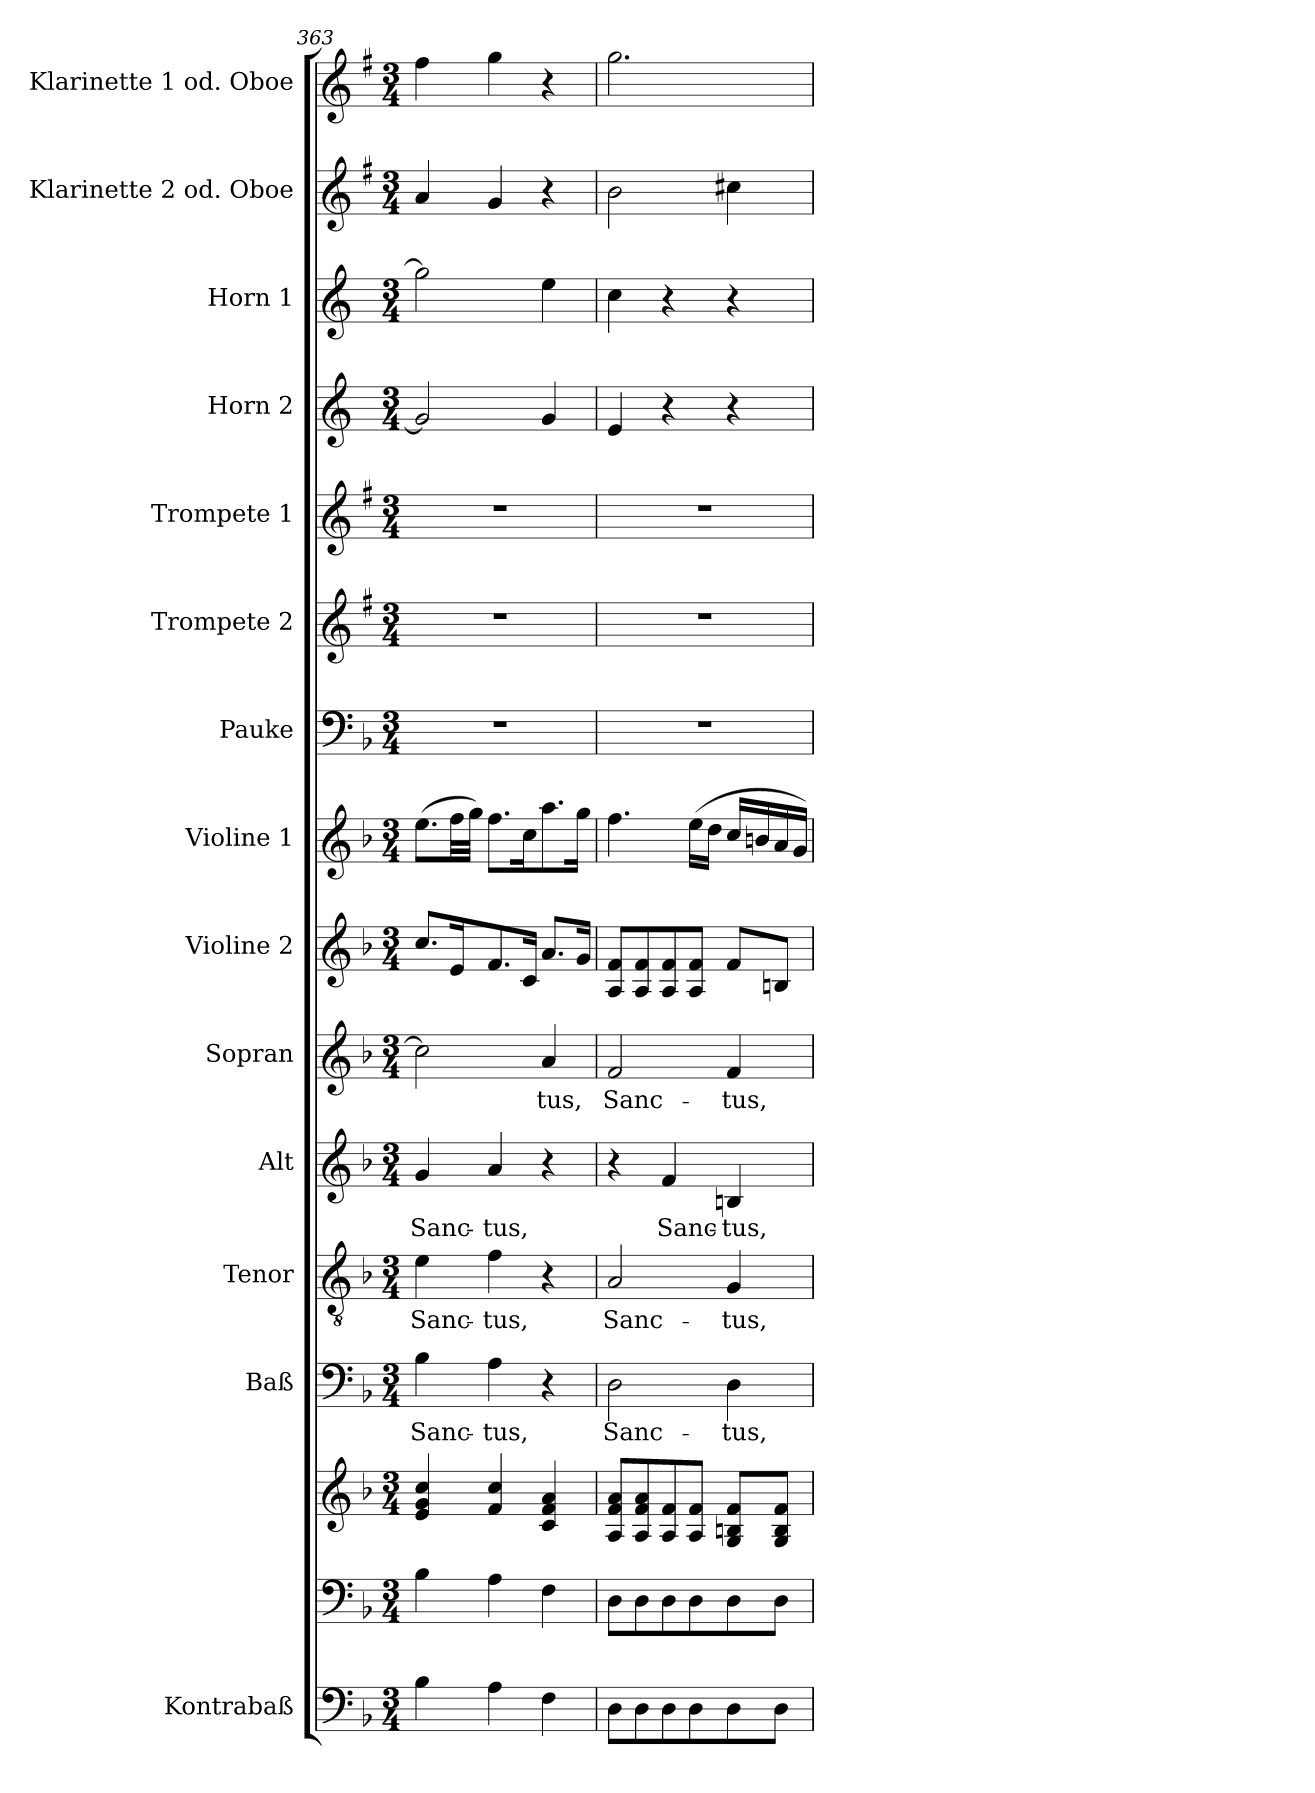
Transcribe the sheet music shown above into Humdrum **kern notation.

**kern	**kern	**kern	**kern	**text	**kern	**text	**kern	**text	**kern	**text	**kern	**kern	**kern	**kern	**kern	**kern	**kern	**kern	**kern
*part15	*part14	*part14	*part13	*part13	*part12	*part12	*part11	*part11	*part10	*part10	*part9	*part8	*part7	*part6	*part5	*part4	*part3	*part2	*part1
*staff16	*staff15	*staff14	*staff13	*staff13	*staff12	*staff12	*staff11	*staff11	*staff10	*staff10	*staff9	*staff8	*staff7	*staff6	*staff5	*staff4	*staff3	*staff2	*staff1
*I"Kontrabaß	*	*	*I"Baß	*	*I"Tenor	*	*I"Alt	*	*I"Sopran	*	*I"Violine 2	*I"Violine 1	*I"Pauke	*I"Trompete 2	*I"Trompete 1	*I"Horn 2	*I"Horn 1	*I"Klarinette 2 od. Oboe	*I"Klarinette 1 od. Oboe
*	*	*	*	*	*	*	*	*	*	*	*	*	*	*I'Tpt	*I'Tpt	*I'Hn	*I'Hn	*	*
*clefF4	*clefF4	*clefG2	*clefF4	*	*clefGv2	*	*clefG2	*	*clefG2	*	*clefG2	*clefG2	*clefF4	*clefG2	*clefG2	*clefG2	*clefG2	*clefG2	*clefG2
*ITrd7c12	*	*	*	*	*	*	*	*	*	*	*	*	*	*ITrd1c2	*ITrd1c2	*ITrd4c7	*ITrd4c7	*ITrd1c2	*ITrd1c2
*k[b-]	*k[b-]	*k[b-]	*k[b-]	*	*k[b-]	*	*k[b-]	*	*k[b-]	*	*k[b-]	*k[b-]	*k[b-]	*k[b-]	*k[b-]	*k[b-]	*k[b-]	*k[b-]	*k[b-]
*F:	*F:	*F:	*F:	*	*F:	*	*F:	*	*F:	*	*F:	*F:	*F:	*F:	*F:	*F:	*F:	*F:	*F:
*M3/4	*M3/4	*M3/4	*M3/4	*	*M3/4	*	*M3/4	*	*M3/4	*	*M3/4	*M3/4	*M3/4	*M3/4	*M3/4	*M3/4	*M3/4	*M3/4	*M3/4
=363	=363	=363	=363	=363	=363	=363	=363	=363	=363	=363	=363	=363	=363	=363	=363	=363	=363	=363	=363
!	!	!	!	!LO:LY:b	!	!LO:LY:b	!	!LO:LY:b	!	!	!	!	!	!	!	!	!	!	!
4BB-\	4B-\	4e/ 4g/ 4cc/	4B-\	Sanc-	4e\	Sanc-	4g/	Sanc-	2cc\]	.	8.cc/L	(>8.ee\L	2.r	2.r	2.r	2c/]	2cc\]	4g/	4ee\
.	.	.	.	.	.	.	.	.	.	.	16e/k	32ff\LL	.	.	.	.	.	.	.
.	.	.	.	.	.	.	.	.	.	.	.	32gg\JJJ)	.	.	.	.	.	.	.
!	!	!	!	!LO:LY:b	!	!LO:LY:b	!	!LO:LY:b	!	!	!	!	!	!	!	!	!	!	!
4AA\	4A\	4f/ 4cc/	4A\	-tus,	4f\	-tus,	4a/	-tus,	.	.	8.f/	8.ff\L	.	.	.	.	.	4f/	4ff\
.	.	.	.	.	.	.	.	.	.	.	16c/Jk	16cc\k	.	.	.	.	.	.	.
!	!	!	!	!	!	!	!	!	!	!LO:LY:b	!	!	!	!	!	!	!	!	!
4FF\	4F\	4c/ 4f/ 4a/	4r	.	4r	.	4r	.	4a/	-tus,	8.a/L	8.aa\	.	.	.	4c/	4a\	4r	4r
.	.	.	.	.	.	.	.	.	.	.	16g/Jk	16gg\Jk	.	.	.	.	.	.	.
=364	=364	=364	=364	=364	=364	=364	=364	=364	=364	=364	=364	=364	=364	=364	=364	=364	=364	=364	=364
!	!	!	!	!LO:LY:b	!	!LO:LY:b	!	!	!	!LO:LY:b	!	!	!	!	!	!	!	!	!
8DD\L	8D\L	8A/ 8f/ 8a/L	2D\	Sanc-	2A/	Sanc-	4r	.	2f/	Sanc-	8A/ 8f/L	4.ff\	2.r	2.r	2.r	4A/	4f\	2a\	2.ff\
8DD\	8D\	8A/ 8f/ 8a/	.	.	.	.	.	.	.	.	8A/ 8f/	.	.	.	.	.	.	.	.
!	!	!	!	!	!	!	!	!LO:LY:b	!	!	!	!	!	!	!	!	!	!	!
8DD\	8D\	8A/ 8f/	.	.	.	.	4f/	Sanc-	.	.	8A/ 8f/	.	.	.	.	4r	4r	.	.
8DD\	8D\	8A/ 8f/J	.	.	.	.	.	.	.	.	8A/ 8f/J	(>16ee\LL	.	.	.	.	.	.	.
.	.	.	.	.	.	.	.	.	.	.	.	16dd\JJ	.	.	.	.	.	.	.
!	!	!	!	!LO:LY:b	!	!LO:LY:b	!	!LO:LY:b	!	!LO:LY:b	!	!	!	!	!	!	!	!	!
8DD\	8D\	8G/ 8Bn/ 8f/L	4D\	-tus,	4G/	-tus,	4Bn/	-tus,	4f/	-tus,	8f/L	16cc/LL	.	.	.	4r	4r	4bn\	.
.	.	.	.	.	.	.	.	.	.	.	.	16bn/	.	.	.	.	.	.	.
8DD\J	8D\J	8G/ 8B/ 8f/J	.	.	.	.	.	.	.	.	8Bn/J	16a/	.	.	.	.	.	.	.
.	.	.	.	.	.	.	.	.	.	.	.	16g/JJ)	.	.	.	.	.	.	.
=	=	=	=	=	=	=	=	=	=	=	=	=	=	=	=	=	=	=	=
*-	*-	*-	*-	*-	*-	*-	*-	*-	*-	*-	*-	*-	*-	*-	*-	*-	*-	*-	*-
